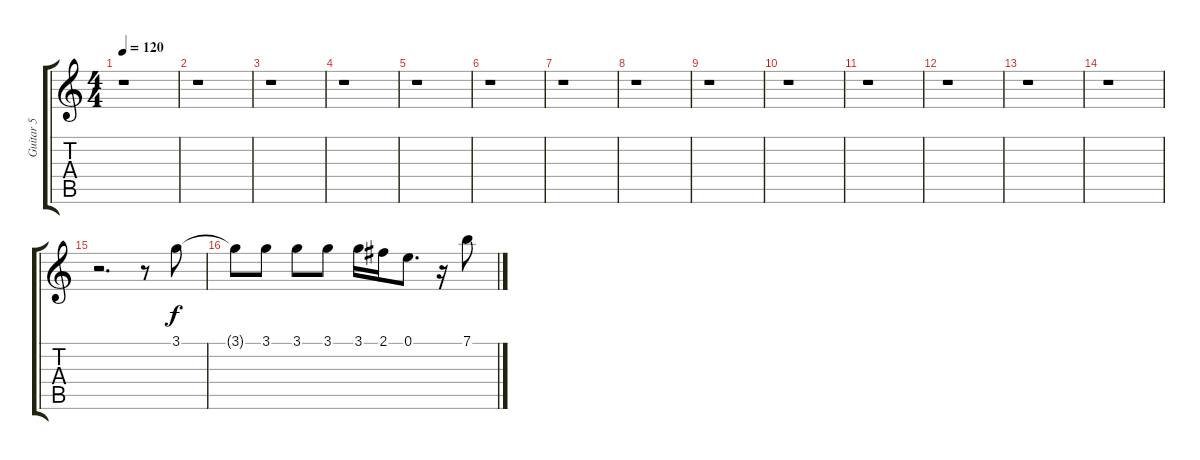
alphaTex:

\track ("Guitar 5" "Guitar 5") {instrument distortionguitar}
\staff {score tabs}
\tuning (E4 B3 G3 D3 A2 E2) {hide}
\ts (4 4)
\tempo 120
\clef g2
\ks c
r.1{dy f} |
r.1 |
r.1 |
r.1 |
r.1 |
r.1 |
r.1 |
r.1 |
r.1 |
r.1 |
r.1 |
r.1 |
r.1 |
r.1 |
r.2{d} r.8 3.1.8 |
3.1{t}.8 3.1.8 3.1.8 3.1.8 3.1.16 2.1.16 0.1.8{d} r.16 7.1.8
